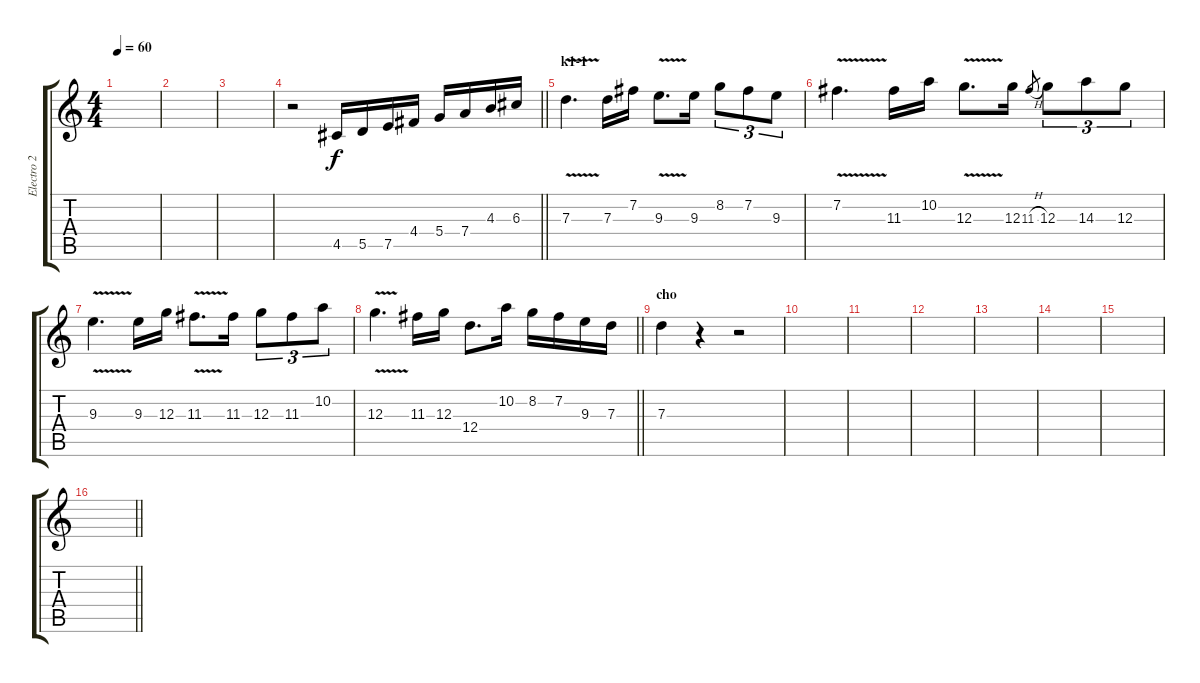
\track ("Electro 2" "Electro 2") {instrument overdrivenguitar}
\staff {score tabs}
\tuning (E4 B3 G3 D3 A2 E2) {hide}
\ts (4 4)
\tempo 60
\clef g2
\ks c
|
|
|
\barLineRight lightlight
r.2 4.5.16 5.5.16 7.5.16 4.4.16 5.4.16 7.4.16 4.3.16 6.3.16 |
\section ("" "k1-1")
7.3{v}.4{d} 7.3.16 7.2.16 9.3{v}.8{d} 9.3.16 8.2.8{tu (3 2)} 7.2.8{tu (3 2)} 9.3.8{tu (3 2)} |
7.2{v}.4{d} 11.3.16 10.2.16 12.3{v}.8{d} 12.3.16 11.3{h}.8{gr} 12.3.8{tu (3 2)} 14.3.8{tu (3 2)} 12.3.8{tu (3 2)} |
9.3{v}.4{d} 9.3.16 12.3.16 11.3{v}.8{d} 11.3.16 12.3.8{tu (3 2)} 11.3.8{tu (3 2)} 10.2.8{tu (3 2)} |
\barLineRight lightlight
12.3{v}.4{d} 11.3.16 12.3.16 12.4.8{d} 10.2.16 8.2.16 7.2.16 9.3.16 7.3.16 |
\section ("" "cho")
7.3.4 r.4 r.2 |
|
|
|
|
|
|
\barLineRight lightlight
